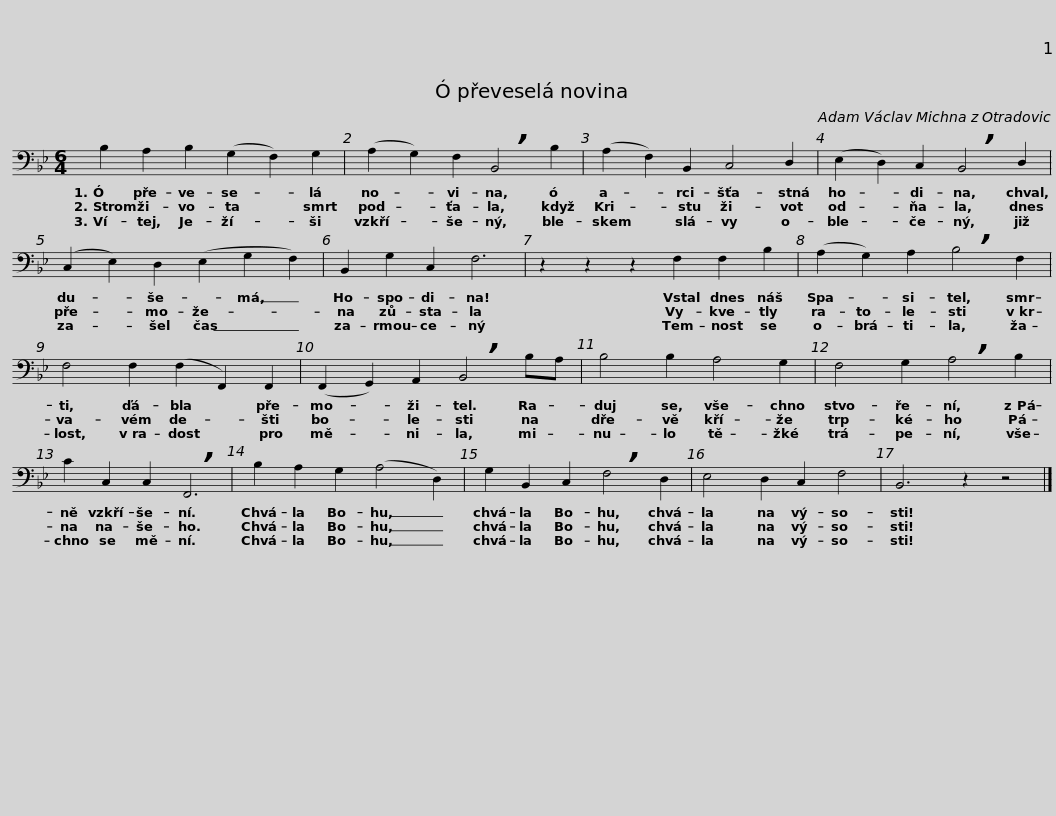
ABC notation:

X:1
L:1/8
M:6/4
I:linebreak $
K:Bb
V:1 bass
V:1
 B,2 A,2 B,2 (G,2 F,2) G,2 | (A,2 G,2) F,2 !breath!B,,4 B,2 | (A,2 F,2) B,,2 C,4 D,2 |$ (E,2 D,2) C,2 !breath!B,,4 D,2 | (C,2 E,2) D,2 (E,2 G,2 F,2) | %5
 B,,2 G,2 C,2 F,6 |$ z2 z2 z2 F,2 F,2 B,2 | (A,2 G,2) A,2 !breath!B,4 F,2 | F,4 F,2 (F,2 F,,2) F,,2 |$ (F,,2 G,,2) A,,2 !breath!B,,4 B,A, | %10
 B,4 B,2 A,4 G,2 | F,4 G,2 !breath!A,4 B,2 |$ C2 C,2 C,2 !breath!F,,6 |$ B,2 A,2 G,2 (A,4 D,2) | G,2 B,,2 C,2 !breath!F,4 D,2 | %15
 E,4 D,2 C,2 F,4 | B,,6 z2 z4 |] %17
